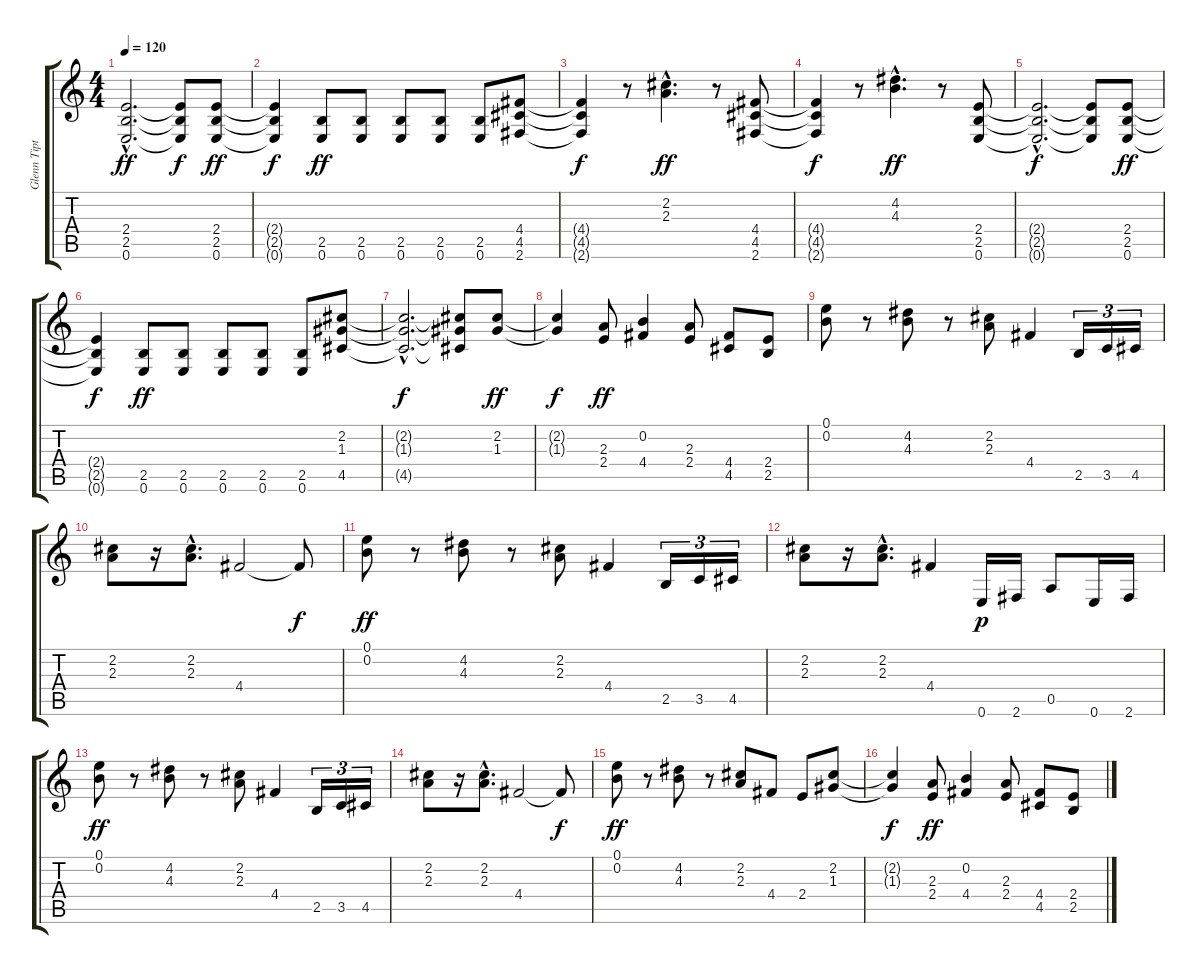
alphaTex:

\track ("Glenn Tipton" "Glenn Tipt") {instrument distortionguitar}
\staff {score tabs}
\tuning (E4 B3 G3 D3 A2 E2) {hide}
\ts (4 4)
\tempo 120
\clef g2
\ks c
(2.4{hac} 2.5{hac} 0.6{hac}).2{d dy ff} (2.4{t} 2.5{t} 0.6{t}).8{dy f} (2.4 2.5 0.6).8{dy ff} |
(2.4{t} 2.5{t} 0.6{t}).4{dy f} (2.5 0.6).8{dy ff} (2.5 0.6).8 (2.5 0.6).8 (2.5 0.6).8 (2.5 0.6).8 (4.4 4.5 2.6).8 |
(4.4{t} 4.5{t} 2.6{t}).4{dy f} r.8 (2.2{hac} 2.3{hac}).4{d dy ff} r.8 (4.4 4.5 2.6).8 |
(4.4{t} 4.5{t} 2.6{t}).4{dy f} r.8 (4.2{hac} 4.3{hac}).4{d dy ff} r.8 (2.4 2.5 0.6).8 |
(2.4{hac t} 2.5{hac t} 0.6{hac t}).2{d dy f} (2.4{t} 2.5{t} 0.6{t}).8 (2.4 2.5 0.6).8{dy ff} |
(2.4{t} 2.5{t} 0.6{t}).4{dy f} (2.5 0.6).8{dy ff} (2.5 0.6).8 (2.5 0.6).8 (2.5 0.6).8 (2.5 0.6).8 (2.2 1.3 4.5).8 |
(2.2{hac t} 1.3{hac t} 4.5{hac t}).2{d dy f} (2.2{t} 1.3{t} 4.5{t}).8 (2.2 1.3).8{dy ff} |
(2.2{t} 1.3{t}).4{dy f} (2.3 2.4).8{dy ff} (0.2 4.4).4 (2.3 2.4).8 (4.4 4.5).8 (2.4 2.5).8 |
(0.1 0.2).8 r.8 (4.2 4.3).8 r.8 (2.2 2.3).8 4.4.4 2.5.16{tu (3 2)} 3.5.16{tu (3 2)} 4.5.16{tu (3 2)} |
(2.2 2.3).8 r.16 (2.2{hac} 2.3{hac}).8{d} 4.4.2 4.4{t}.8{dy f} |
(0.1 0.2).8{dy ff} r.8 (4.2 4.3).8 r.8 (2.2 2.3).8 4.4.4 2.5.16{tu (3 2)} 3.5.16{tu (3 2)} 4.5.16{tu (3 2)} |
(2.2 2.3).8 r.16 (2.2{hac} 2.3{hac}).8{d} 4.4.4 0.6.16{dy p} 2.6.16 0.5.8 0.6.16 2.6.16 |
(0.1 0.2).8{dy ff} r.8 (4.2 4.3).8 r.8 (2.2 2.3).8 4.4.4 2.5.16{tu (3 2)} 3.5.16{tu (3 2)} 4.5.16{tu (3 2)} |
(2.2 2.3).8 r.16 (2.2{hac} 2.3{hac}).8{d} 4.4.2 4.4{t}.8{dy f} |
(0.1 0.2).8{dy ff} r.8 (4.2 4.3).8 r.8 (2.2 2.3).8 4.4.8 2.4.8 (2.2 1.3).8 |
(2.2{t} 1.3{t}).4{dy f} (2.3 2.4).8{dy ff} (0.2 4.4).4 (2.3 2.4).8 (4.4 4.5).8 (2.4 2.5).8
